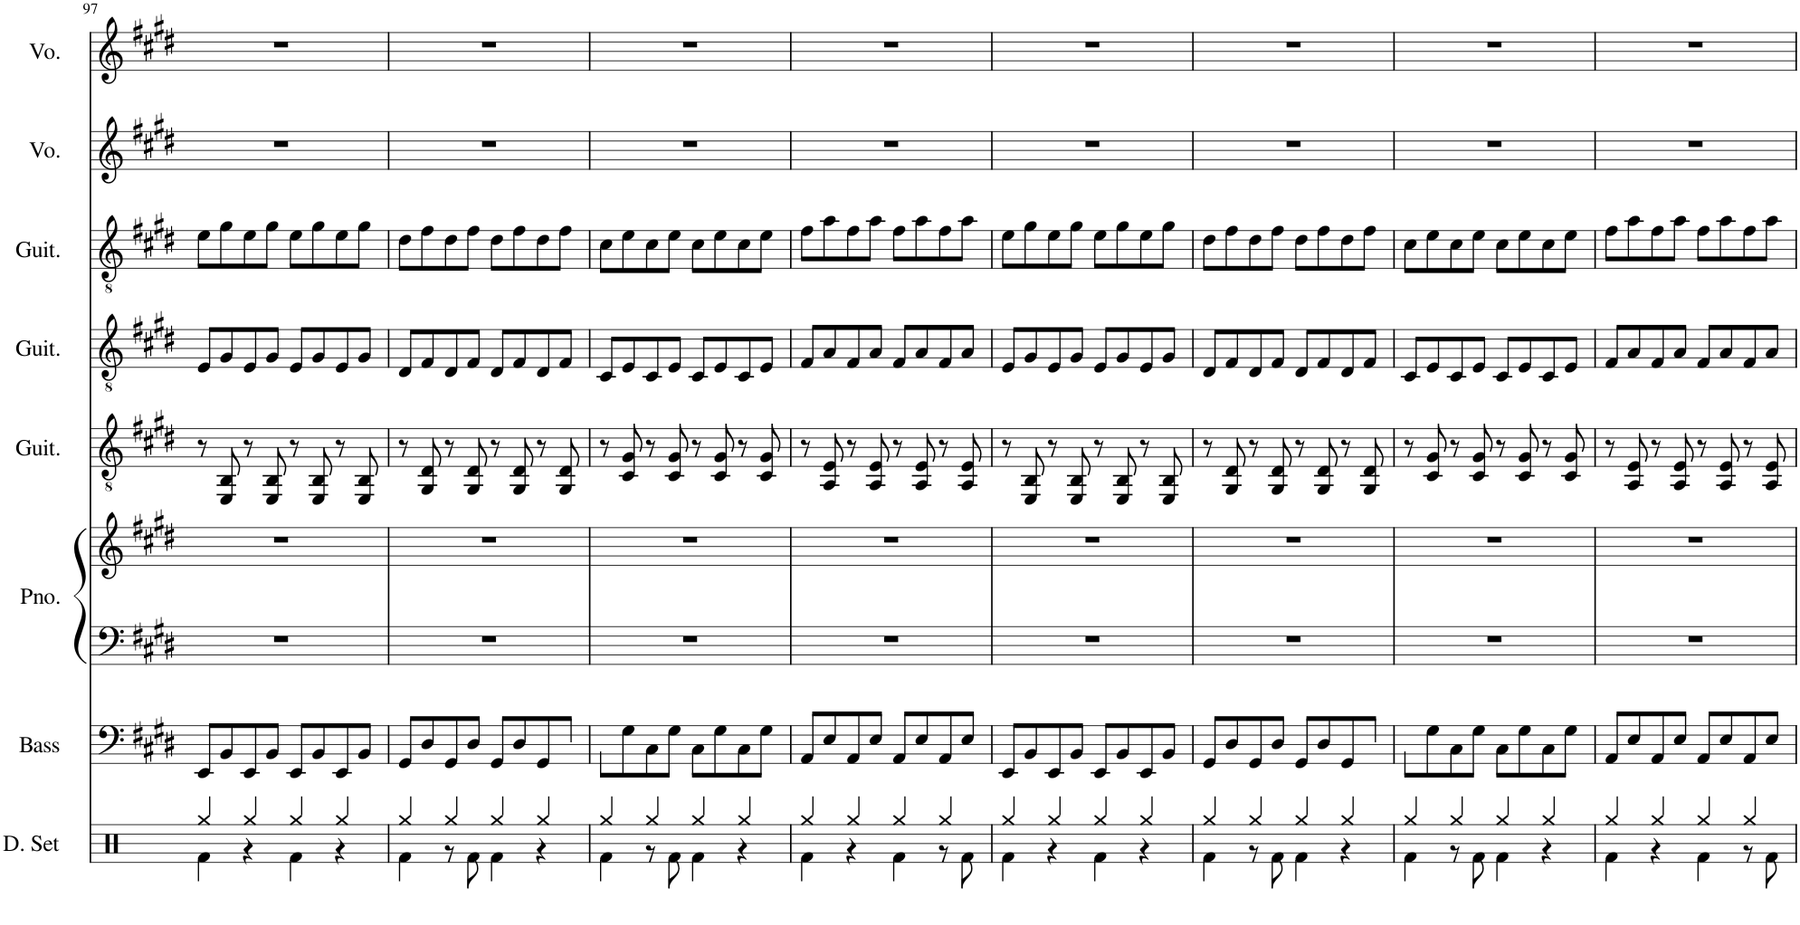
**kern	**kern	**kern	**kern	**kern	**kern	**kern	**kern	**kern
*part8	*part7	*part6	*part6	*part5	*part4	*part3	*part2	*part1
*staff9	*staff8	*staff7	*staff6	*staff5	*staff4	*staff3	*staff2	*staff1
*I"Drumset	*I"Acoustic Bass	*I"Piano	*	*I"Acoustic Guitar	*I"Acoustic Guitar	*I"Acoustic Guitar	*I"Voice	*I"Voice
*I'D. Set	*I'Bass	*I'Pno.	*	*I'Guit.	*I'Guit.	*I'Guit.	*I'Vo.	*I'Vo.
!!LO:PB:g=z
*clefX	*clefF4	*clefF4	*clefG2	*clefGv2	*clefGv2	*clefGv2	*clefG2	*clefG2
*	*Trd7c12	*	*	*	*	*	*	*
*k[]	*k[f#c#g#d#]	*k[f#c#g#d#]	*k[f#c#g#d#]	*k[f#c#g#d#]	*k[f#c#g#d#]	*k[f#c#g#d#]	*k[f#c#g#d#]	*k[f#c#g#d#]
*M4/4	*M4/4	*M4/4	*M4/4	*M4/4	*M4/4	*M4/4	*M4/4	*M4/4
=97	=97	=97	=97	=97	=97	=97	=97	=97
*^	*	*	*	*	*	*	*	*
4Rgg/	4Rf\	8EE/L	1r	1r	8r	8E/L	8e\L	1r	1r
.	.	8BB/	.	.	8EE/ 8BB/	8G#/	8g#\	.	.
4Rgg/	4r	8EE/	.	.	8r	8E/	8e\	.	.
.	.	8BB/J	.	.	8EE/ 8BB/	8G#/J	8g#\J	.	.
4Rgg/	4Rf\	8EE/L	.	.	8r	8E/L	8e\L	.	.
.	.	8BB/	.	.	8EE/ 8BB/	8G#/	8g#\	.	.
4Rgg/	4r	8EE/	.	.	8r	8E/	8e\	.	.
.	.	8BB/J	.	.	8EE/ 8BB/	8G#/J	8g#\J	.	.
=98	=98	=98	=98	=98	=98	=98	=98	=98	=98
4Rgg/	4Rf\	8GG#/L	1r	1r	8r	8D#/L	8d#\L	1r	1r
.	.	8D#/	.	.	8GG#/ 8D#/	8F#/	8f#\	.	.
4Rgg/	8r	8GG#/	.	.	8r	8D#/	8d#\	.	.
.	8Rf\	8D#/J	.	.	8GG#/ 8D#/	8F#/J	8f#\J	.	.
4Rgg/	4Rf\	8GG#/L	.	.	8r	8D#/L	8d#\L	.	.
.	.	8D#/	.	.	8GG#/ 8D#/	8F#/	8f#\	.	.
4Rgg/	4r	8GG#/	.	.	8r	8D#/	8d#\	.	.
.	.	8D#/J	.	.	8GG#/ 8D#/	8F#/J	8f#\J	.	.
=99	=99	=99	=99	=99	=99	=99	=99	=99	=99
4Rgg/	4Rf\	8C#\L	1r	1r	8r	8C#/L	8c#\L	1r	1r
.	.	8G#\	.	.	8C#/ 8G#/	8E/	8e\	.	.
4Rgg/	8r	8C#\	.	.	8r	8C#/	8c#\	.	.
.	8Rf\	8G#\J	.	.	8C#/ 8G#/	8E/J	8e\J	.	.
4Rgg/	4Rf\	8C#\L	.	.	8r	8C#/L	8c#\L	.	.
.	.	8G#\	.	.	8C#/ 8G#/	8E/	8e\	.	.
4Rgg/	4r	8C#\	.	.	8r	8C#/	8c#\	.	.
.	.	8G#\J	.	.	8C#/ 8G#/	8E/J	8e\J	.	.
=100	=100	=100	=100	=100	=100	=100	=100	=100	=100
4Rgg/	4Rf\	8AA/L	1r	1r	8r	8F#/L	8f#\L	1r	1r
.	.	8E/	.	.	8AA/ 8E/	8A/	8a\	.	.
4Rgg/	4r	8AA/	.	.	8r	8F#/	8f#\	.	.
.	.	8E/J	.	.	8AA/ 8E/	8A/J	8a\J	.	.
4Rgg/	4Rf\	8AA/L	.	.	8r	8F#/L	8f#\L	.	.
.	.	8E/	.	.	8AA/ 8E/	8A/	8a\	.	.
4Rgg/	8r	8AA/	.	.	8r	8F#/	8f#\	.	.
.	8Rf\	8E/J	.	.	8AA/ 8E/	8A/J	8a\J	.	.
=101	=101	=101	=101	=101	=101	=101	=101	=101	=101
4Rgg/	4Rf\	8EE/L	1r	1r	8r	8E/L	8e\L	1r	1r
.	.	8BB/	.	.	8EE/ 8BB/	8G#/	8g#\	.	.
4Rgg/	4r	8EE/	.	.	8r	8E/	8e\	.	.
.	.	8BB/J	.	.	8EE/ 8BB/	8G#/J	8g#\J	.	.
4Rgg/	4Rf\	8EE/L	.	.	8r	8E/L	8e\L	.	.
.	.	8BB/	.	.	8EE/ 8BB/	8G#/	8g#\	.	.
4Rgg/	4r	8EE/	.	.	8r	8E/	8e\	.	.
.	.	8BB/J	.	.	8EE/ 8BB/	8G#/J	8g#\J	.	.
=102	=102	=102	=102	=102	=102	=102	=102	=102	=102
4Rgg/	4Rf\	8GG#/L	1r	1r	8r	8D#/L	8d#\L	1r	1r
.	.	8D#/	.	.	8GG#/ 8D#/	8F#/	8f#\	.	.
4Rgg/	8r	8GG#/	.	.	8r	8D#/	8d#\	.	.
.	8Rf\	8D#/J	.	.	8GG#/ 8D#/	8F#/J	8f#\J	.	.
4Rgg/	4Rf\	8GG#/L	.	.	8r	8D#/L	8d#\L	.	.
.	.	8D#/	.	.	8GG#/ 8D#/	8F#/	8f#\	.	.
4Rgg/	4r	8GG#/	.	.	8r	8D#/	8d#\	.	.
.	.	8D#/J	.	.	8GG#/ 8D#/	8F#/J	8f#\J	.	.
=103	=103	=103	=103	=103	=103	=103	=103	=103	=103
4Rgg/	4Rf\	8C#\L	1r	1r	8r	8C#/L	8c#\L	1r	1r
.	.	8G#\	.	.	8C#/ 8G#/	8E/	8e\	.	.
4Rgg/	8r	8C#\	.	.	8r	8C#/	8c#\	.	.
.	8Rf\	8G#\J	.	.	8C#/ 8G#/	8E/J	8e\J	.	.
4Rgg/	4Rf\	8C#\L	.	.	8r	8C#/L	8c#\L	.	.
.	.	8G#\	.	.	8C#/ 8G#/	8E/	8e\	.	.
4Rgg/	4r	8C#\	.	.	8r	8C#/	8c#\	.	.
.	.	8G#\J	.	.	8C#/ 8G#/	8E/J	8e\J	.	.
=104	=104	=104	=104	=104	=104	=104	=104	=104	=104
4Rgg/	4Rf\	8AA/L	1r	1r	8r	8F#/L	8f#\L	1r	1r
.	.	8E/	.	.	8AA/ 8E/	8A/	8a\	.	.
4Rgg/	4r	8AA/	.	.	8r	8F#/	8f#\	.	.
.	.	8E/J	.	.	8AA/ 8E/	8A/J	8a\J	.	.
4Rgg/	4Rf\	8AA/L	.	.	8r	8F#/L	8f#\L	.	.
.	.	8E/	.	.	8AA/ 8E/	8A/	8a\	.	.
4Rgg/	8r	8AA/	.	.	8r	8F#/	8f#\	.	.
.	8Rf\	8E/J	.	.	8AA/ 8E/	8A/J	8a\J	.	.
*v	*v	*	*	*	*	*	*	*	*
=	=	=	=	=	=	=	=	=
*-	*-	*-	*-	*-	*-	*-	*-	*-
